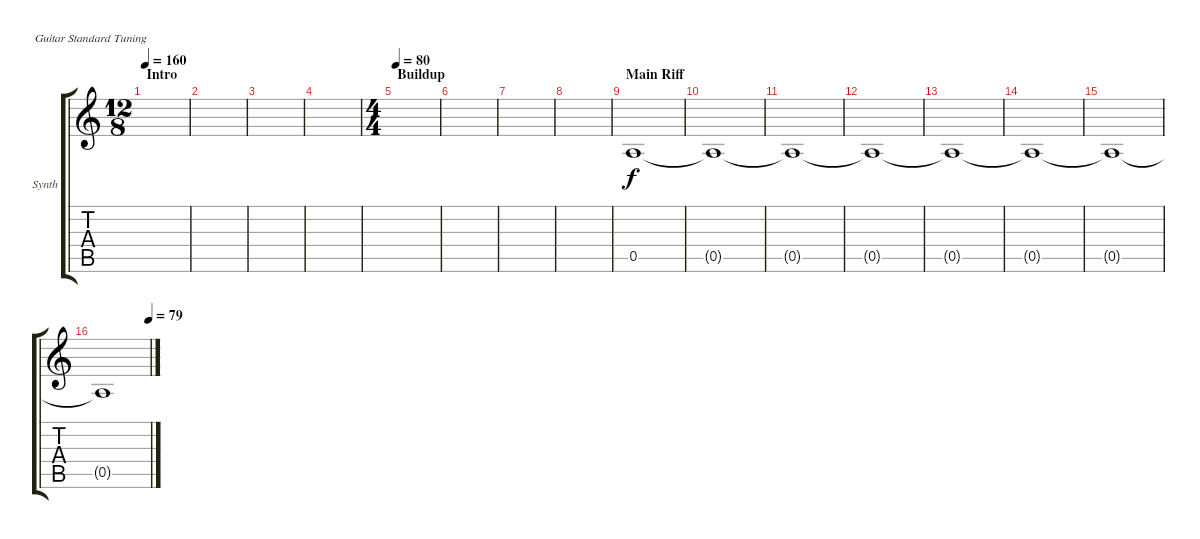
\defaultSystemsLayout 4
\bracketExtendMode groupsimilarinstruments
\firstSystemTrackNameOrientation horizontal
\otherSystemsTrackNameOrientation horizontal
\track ("Synth Pads" "Synth") {instrument electricguitarclean}
\staff {score tabs}
\tuning (E4 B3 G3 D3 A2 E2)
\ts (12 8)
\section ("" "Intro")
\tempo 160
\clef g2
\scale
0.653631
\ks c
|
\scale
0.346369 |
\scale
0.5 |
\scale
0.5 |
\ts (4 4)
\section ("" "Buildup")
\tempo 80
\scale
0.653631 |
\scale
0.346369 |
\scale
0.5 |
\scale
0.5 |
\section ("" "Main Riff")
\scale
0.5 0.5.1 |
\scale
0.5 0.5{t}.1 |
\scale
0.5 0.5{t}.1 |
\scale
0.5 0.5{t}.1 |
\scale
0.5 0.5{t}.1 |
\scale
0.5 0.5{t}.1 |
\scale
0.5 0.5{t}.1 |
\tempo (79 0.9875)
\scale
0.5 0.5{t}.1
